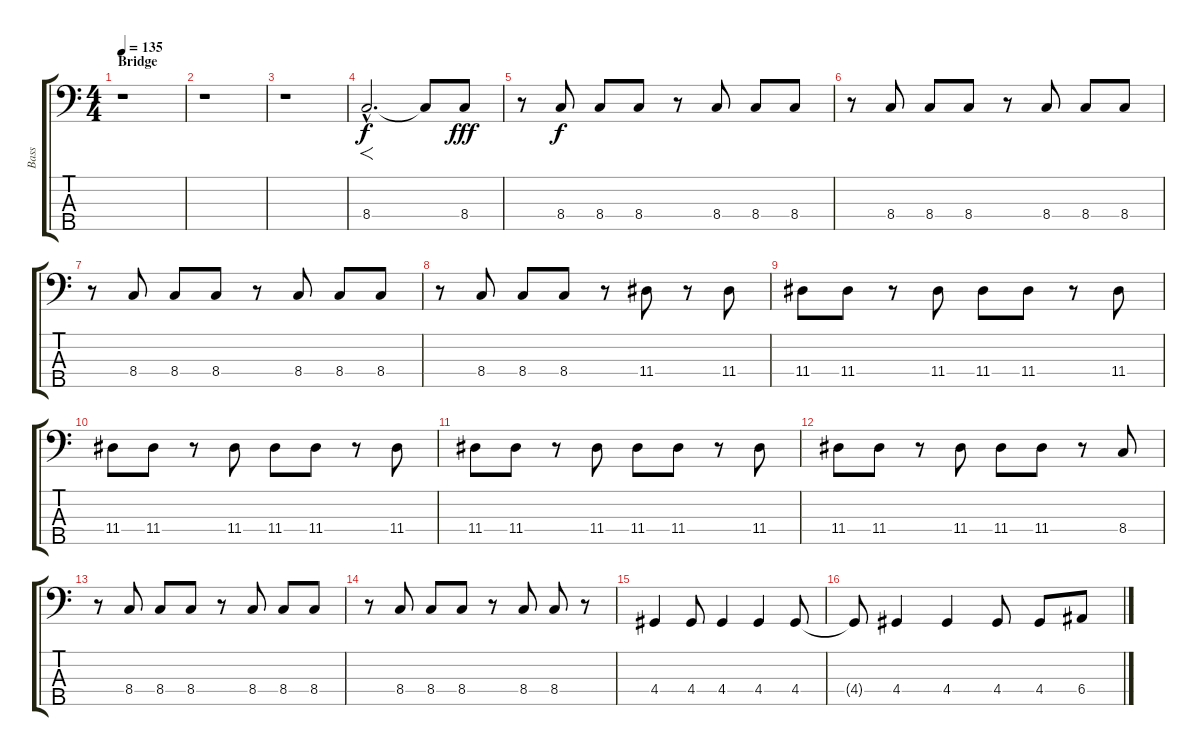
\track ("Bass" "Bass") {instrument electricbassfinger}
\staff {score tabs}
\tuning (G2 D2 A1 E1 B0) {hide}
\ts (4 4)
\section ("" "Bridge")
\tempo 135
\clef f4
\ks c
r.1{dy f} |
r.1 |
r.1 |
8.4{hac}.2{f d} 8.4{t}.8 8.4.8{dy fff} |
r.8 8.4.8{dy f} 8.4.8 8.4.8 r.8 8.4.8 8.4.8 8.4.8 |
r.8 8.4.8 8.4.8 8.4.8 r.8 8.4.8 8.4.8 8.4.8 |
r.8 8.4.8 8.4.8 8.4.8 r.8 8.4.8 8.4.8 8.4.8 |
r.8 8.4.8 8.4.8 8.4.8 r.8 11.4.8 r.8 11.4.8 |
11.4.8 11.4.8 r.8 11.4.8 11.4.8 11.4.8 r.8 11.4.8 |
11.4.8 11.4.8 r.8 11.4.8 11.4.8 11.4.8 r.8 11.4.8 |
11.4.8 11.4.8 r.8 11.4.8 11.4.8 11.4.8 r.8 11.4.8 |
11.4.8 11.4.8 r.8 11.4.8 11.4.8 11.4.8 r.8 8.4.8 |
r.8 8.4.8 8.4.8 8.4.8 r.8 8.4.8 8.4.8 8.4.8 |
r.8 8.4.8 8.4.8 8.4.8 r.8 8.4.8 8.4.8 r.8 |
4.4.4 4.4.8 4.4.4 4.4.4 4.4.8 |
4.4{t}.8 4.4.4 4.4.4 4.4.8 4.4.8 6.4.8
